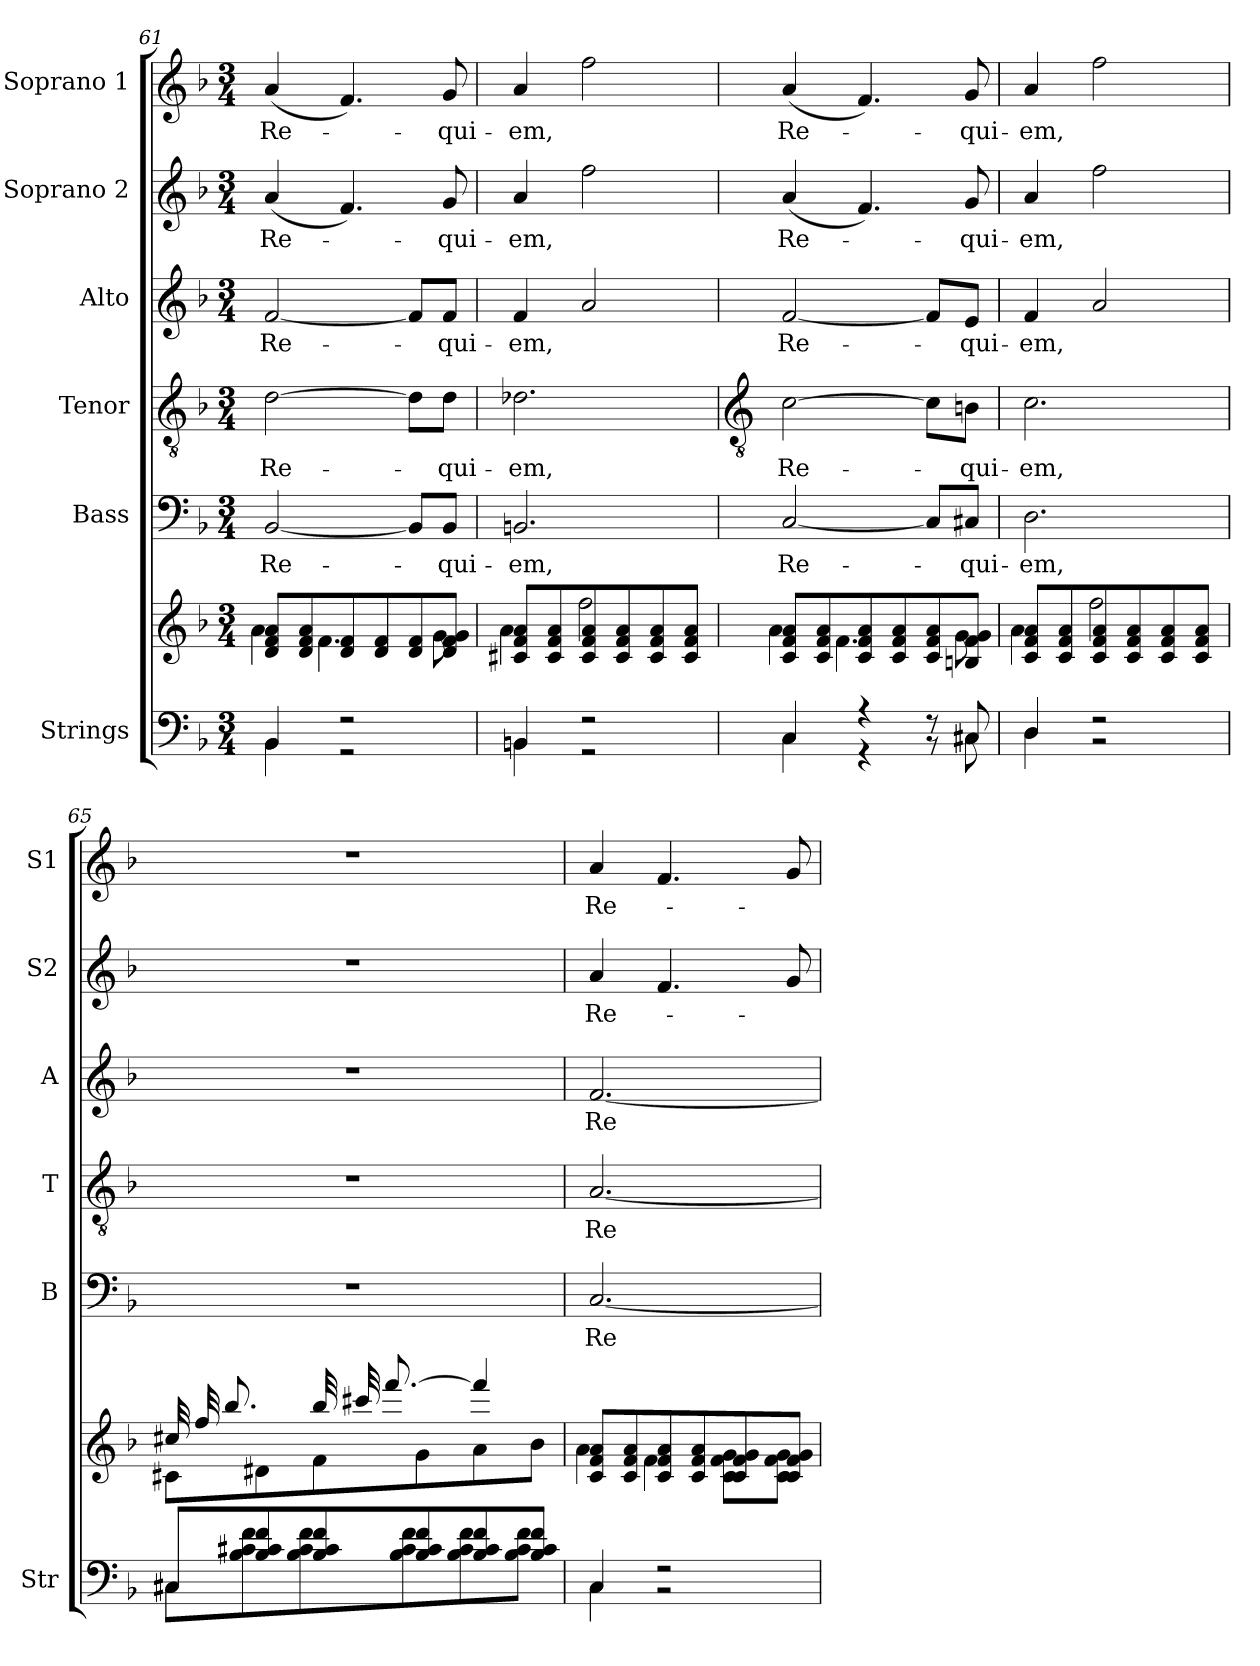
**kern	**kern	**kern	**text	**kern	**text	**kern	**text	**kern	**text	**kern	**text
*part6	*part6	*part5	*part5	*part4	*part4	*part3	*part3	*part2	*part2	*part1	*part1
*staff7	*staff6	*staff5	*staff5	*staff4	*staff4	*staff3	*staff3	*staff2	*staff2	*staff1	*staff1
*I"Strings	*	*I"Bass	*	*I"Tenor	*	*I"Alto	*	*I"Soprano 2	*	*I"Soprano 1	*
*I'Str	*	*I'B	*	*I'T	*	*I'A	*	*I'S2	*	*I'S1	*
*clefF4	*clefG2	*clefF4	*	*clefGv2	*	*clefG2	*	*clefG2	*	*clefG2	*
*k[b-]	*k[b-]	*k[b-]	*	*k[b-]	*	*k[b-]	*	*k[b-]	*	*k[b-]	*
*F:	*F:	*F:	*	*F:	*	*F:	*	*F:	*	*F:	*
*M3/4	*M3/4	*M3/4	*	*M3/4	*	*M3/4	*	*M3/4	*	*M3/4	*
=61	=61	=61	=61	=61	=61	=61	=61	=61	=61	=61	=61
*^	*^	*	*	*	*	*	*	*	*	*	*
!	!	!	!	!	!LO:LY:b	!	!LO:LY:b	!	!LO:LY:b	!	!LO:LY:b	!	!LO:LY:b
4BB-/	4BB-\	8d/ 8f/ 8a/L	4a\	[2BB-	Re-	[2d	Re-	[2f	Re-	(<4a	Re-	(<4a	Re-
.	.	8d/ 8f/ 8a/	.	.	.	.	.	.	.	.	.	.	.
2r	2r	8d/ 8f/	4.f\	.	.	.	.	.	.	4.f)	.	4.f)	.
.	.	8d/ 8f/	.	.	.	.	.	.	.	.	.	.	.
.	.	8d/ 8f/	.	8BB-L]	.	8dL]	.	8fL]	.	.	.	.	.
!	!	!	!	!	!LO:LY:b	!	!LO:LY:b	!	!LO:LY:b	!	!LO:LY:b	!	!LO:LY:b
.	.	8d/ 8f/ 8g/J	8g\	8BB-J	-qui-	8dJ	-qui-	8fJ	-qui-	8g	-qui-	8g	-qui-
=62	=62	=62	=62	=62	=62	=62	=62	=62	=62	=62	=62	=62	=62
!	!	!	!	!	!LO:LY:b	!	!LO:LY:b	!	!LO:LY:b	!	!LO:LY:b	!	!LO:LY:b
4BBn/	4BBn\	8c#X/ 8f/ 8a/L	4a\	2.BBn	-em,	2.d-X	-em,	4f	-em,	4a	-em,	4a	-em,
.	.	8c#/ 8f/ 8a/	.	.	.	.	.	.	.	.	.	.	.
2r	2r	8c#/ 8f/ 8a/	2ff\	.	.	.	.	2a	.	2ff	.	2ff	.
.	.	8c#/ 8f/ 8a/	.	.	.	.	.	.	.	.	.	.	.
.	.	8c#/ 8f/ 8a/	.	.	.	.	.	.	.	.	.	.	.
.	.	8c#/ 8f/ 8a/J	.	.	.	.	.	.	.	.	.	.	.
!!LO:LB:g=z
=63	=63	=63	=63	=63	=63	=63	=63	=63	=63	=63	=63	=63	=63
*	*	*	*	*	*	*clefGv2	*	*	*	*	*	*	*
!	!	!	!	!	!LO:LY:b	!	!LO:LY:b	!	!LO:LY:b	!	!LO:LY:b	!	!LO:LY:b
4C/	4C\	8c/ 8f/ 8a/L	4a\	[2C	Re-	[2c	Re-	[2f	Re-	(<4a	Re-	(<4a	Re-
.	.	8c/ 8f/ 8a/	.	.	.	.	.	.	.	.	.	.	.
4r	4r	8c/ 8f/ 8a/	4.f\	.	.	.	.	.	.	4.f)	.	4.f)	.
.	.	8c/ 8f/ 8a/	.	.	.	.	.	.	.	.	.	.	.
8r	8r	8c/ 8f/ 8a/	.	8CL]	.	8cL]	.	8fL]	.	.	.	.	.
!	!	!	!	!	!LO:LY:b	!	!LO:LY:b	!	!LO:LY:b	!	!LO:LY:b	!	!LO:LY:b
8C#X/	8C#X\	8Bn/ 8f/ 8g/J	8g\	8C#XJ	-qui-	8BnJ	-qui-	8eJ	-qui-	8g	-qui-	8g	-qui-
=64	=64	=64	=64	=64	=64	=64	=64	=64	=64	=64	=64	=64	=64
!	!	!	!	!	!LO:LY:b	!	!LO:LY:b	!	!LO:LY:b	!	!LO:LY:b	!	!LO:LY:b
4D/	4D\	8c/ 8f/ 8a/L	4a\	2.D	-em,	2.c	-em,	4f	-em,	4a	-em,	4a	-em,
.	.	8c/ 8f/ 8a/	.	.	.	.	.	.	.	.	.	.	.
2r	2r	8c/ 8f/ 8a/	2ff\	.	.	.	.	2a	.	2ff	.	2ff	.
.	.	8c/ 8f/ 8a/	.	.	.	.	.	.	.	.	.	.	.
.	.	8c/ 8f/ 8a/	.	.	.	.	.	.	.	.	.	.	.
.	.	8c/ 8f/ 8a/J	.	.	.	.	.	.	.	.	.	.	.
=65	=65	=65	=65	=65	=65	=65	=65	=65	=65	=65	=65	=65	=65
!	!	!	!	!LO:N:vis=1	!	!LO:N:vis=1	!	!LO:N:vis=1	!	!LO:N:vis=1	!	!LO:N:vis=1	!
8C#X/L	8C#X\L	32cc#X/LLL	8c#X\L	2.r	.	2.r	.	2.r	.	2.r	.	2.r	.
.	.	32ff/	.	.	.	.	.	.	.	.	.	.	.
.	.	8.bb-/	.	.	.	.	.	.	.	.	.	.	.
8B-/ 8c#X/ 8f/	8B-\ 8c#X\ 8f\	.	8d#X\	.	.	.	.	.	.	.	.	.	.
8B-/ 8c#/ 8f/	8B-\ 8c#\ 8f\	32bb-/LL	8f\	.	.	.	.	.	.	.	.	.	.
.	.	32ccc#X/	.	.	.	.	.	.	.	.	.	.	.
.	.	[8.fff/J	.	.	.	.	.	.	.	.	.	.	.
8B-/ 8c#/ 8f/	8B-\ 8c#\ 8f\	.	8g\	.	.	.	.	.	.	.	.	.	.
8B-/ 8c#/ 8f/	8B-\ 8c#\ 8f\	4fff/]	8a\	.	.	.	.	.	.	.	.	.	.
8B-/ 8c#/ 8f/J	8B-\ 8c#\ 8f\J	.	8b-\J	.	.	.	.	.	.	.	.	.	.
=66	=66	=66	=66	=66	=66	=66	=66	=66	=66	=66	=66	=66	=66
!	!	!	!	!	!LO:LY:b	!	!LO:LY:b	!	!LO:LY:b	!	!LO:LY:b	!	!LO:LY:b
4C/	4C\	8c/ 8f/ 8a/L	4a\	[2.C	Re-	[2.A	Re-	[2.f	Re-	4a	Re-	4a	Re-
.	.	8c/ 8f/ 8a/	.	.	.	.	.	.	.	.	.	.	.
2r	2r	8c/ 8f/ 8a/	4f\	.	.	.	.	.	.	4.f	.	4.f	.
.	.	8c/ 8f/ 8a/	.	.	.	.	.	.	.	.	.	.	.
.	.	8c/ 8f/ 8g/	8c\ 8f\ 8g\L	.	.	.	.	.	.	.	.	.	.
.	.	8c/ 8f/ 8g/J	8c\ 8f\ 8g\J	.	.	.	.	.	.	8g	.	8g	.
*v	*v	*	*	*	*	*	*	*	*	*	*	*	*
*	*v	*v	*	*	*	*	*	*	*	*	*	*
=	=	=	=	=	=	=	=	=	=	=	=
*-	*-	*-	*-	*-	*-	*-	*-	*-	*-	*-	*-
